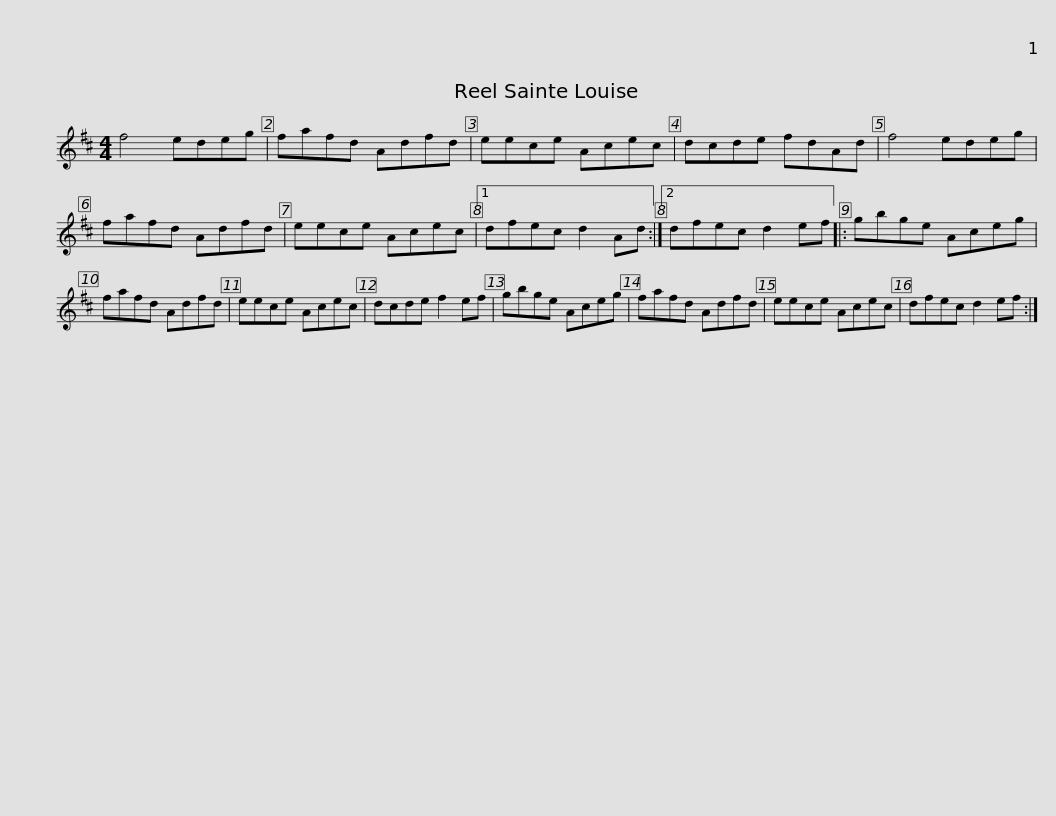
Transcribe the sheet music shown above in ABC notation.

X:1
L:1/8
M:4/4
I:linebreak $
K:D
V:1 treble
V:1
 f4 edeg | fafd Adfd | eece Acec | dcde fdAd | f4 edeg | %5
 fafd Adfd |$ eece Acec |1 dfec d2 Ad :|2 dfec d2 ef |: gbge Aceg | %10
 fafd Adfd |$ eece Acec | dcde f2 ef | gbge Aceg | fafd Adfd | %15
 eece Acec |$ dfec d2 ef :| %17
